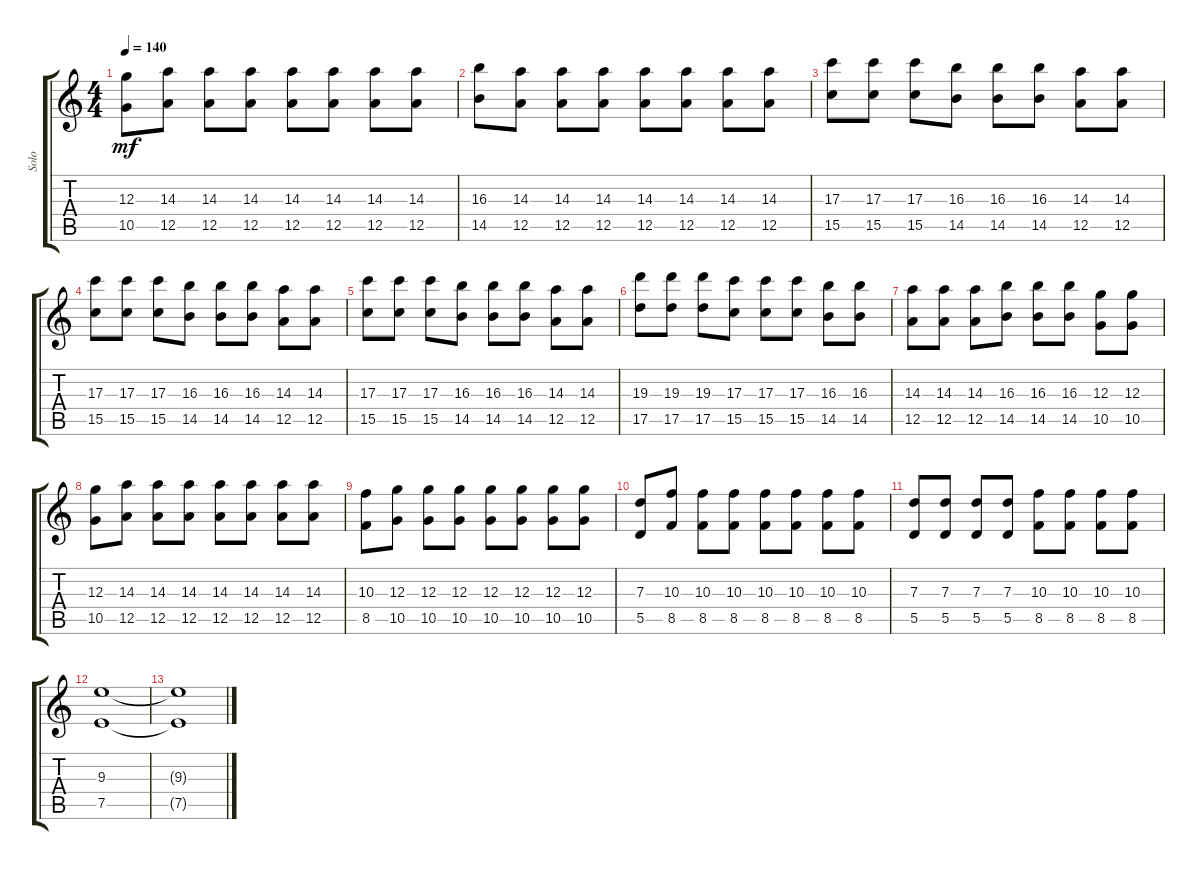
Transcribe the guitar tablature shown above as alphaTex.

\track ("Solo" "Solo") {instrument distortionguitar}
\staff {score tabs}
\tuning (E4 B3 G3 D3 A2 E2) {hide}
\ts (4 4)
\tempo 140
\clef g2
\ks c
(12.3 10.5).8{dy mf} (14.3 12.5).8 (14.3 12.5).8 (14.3 12.5).8 (14.3 12.5).8 (14.3 12.5).8 (14.3 12.5).8 (14.3 12.5).8 |
(16.3 14.5).8 (14.3 12.5).8 (14.3 12.5).8 (14.3 12.5).8 (14.3 12.5).8 (14.3 12.5).8 (14.3 12.5).8 (14.3 12.5).8 |
(17.3 15.5).8 (17.3 15.5).8 (17.3 15.5).8 (16.3 14.5).8 (16.3 14.5).8 (16.3 14.5).8 (14.3 12.5).8 (14.3 12.5).8 |
(17.3 15.5).8 (17.3 15.5).8 (17.3 15.5).8 (16.3 14.5).8 (16.3 14.5).8 (16.3 14.5).8 (14.3 12.5).8 (14.3 12.5).8 |
(17.3 15.5).8 (17.3 15.5).8 (17.3 15.5).8 (16.3 14.5).8 (16.3 14.5).8 (16.3 14.5).8 (14.3 12.5).8 (14.3 12.5).8 |
(19.3 17.5).8 (19.3 17.5).8 (19.3 17.5).8 (17.3 15.5).8 (17.3 15.5).8 (17.3 15.5).8 (16.3 14.5).8 (16.3 14.5).8 |
(14.3 12.5).8 (14.3 12.5).8 (14.3 12.5).8 (16.3 14.5).8 (16.3 14.5).8 (16.3 14.5).8 (12.3 10.5).8 (12.3 10.5).8 |
(12.3 10.5).8 (14.3 12.5).8 (14.3 12.5).8 (14.3 12.5).8 (14.3 12.5).8 (14.3 12.5).8 (14.3 12.5).8 (14.3 12.5).8 |
(10.3 8.5).8 (12.3 10.5).8 (12.3 10.5).8 (12.3 10.5).8 (12.3 10.5).8 (12.3 10.5).8 (12.3 10.5).8 (12.3 10.5).8 |
(7.3 5.5).8 (10.3 8.5).8 (10.3 8.5).8 (10.3 8.5).8 (10.3 8.5).8 (10.3 8.5).8 (10.3 8.5).8 (10.3 8.5).8 |
(7.3 5.5).8 (7.3 5.5).8 (7.3 5.5).8 (7.3 5.5).8 (10.3 8.5).8 (10.3 8.5).8 (10.3 8.5).8 (10.3 8.5).8 |
(9.3 7.5).1 |
(9.3{t} 7.5{t}).1
